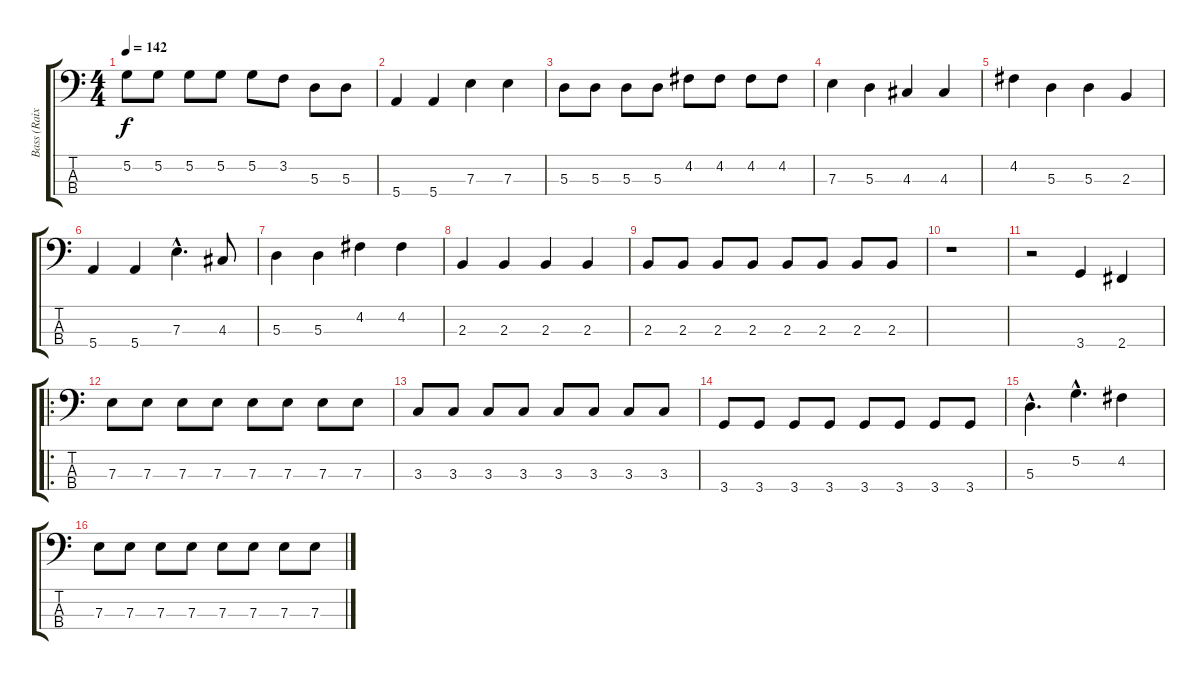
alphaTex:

\track ("Bass (Raixx)" "Bass (Raix") {instrument electricbassfinger}
\staff {score tabs}
\tuning (G2 D2 A1 E1) {hide}
\ts (4 4)
\tempo 142
\clef f4
\ks c
5.2.8{dy f} 5.2.8 5.2.8 5.2.8 5.2.8 3.2.8 5.3.8 5.3.8 |
5.4.4 5.4.4 7.3.4 7.3.4 |
5.3.8 5.3.8 5.3.8 5.3.8 4.2.8 4.2.8 4.2.8 4.2.8 |
7.3.4 5.3.4 4.3.4 4.3.4 |
4.2.4 5.3.4 5.3.4 2.3.4 |
5.4.4 5.4.4 7.3{hac}.4{d} 4.3.8 |
5.3.4 5.3.4 4.2.4 4.2.4 |
2.3.4 2.3.4 2.3.4 2.3.4 |
2.3.8 2.3.8 2.3.8 2.3.8 2.3.8 2.3.8 2.3.8 2.3.8 |
r.1 |
r.2 3.4.4 2.4.4 |
\ro
7.3.8 7.3.8 7.3.8 7.3.8 7.3.8 7.3.8 7.3.8 7.3.8 |
3.3.8 3.3.8 3.3.8 3.3.8 3.3.8 3.3.8 3.3.8 3.3.8 |
3.4.8 3.4.8 3.4.8 3.4.8 3.4.8 3.4.8 3.4.8 3.4.8 |
5.3{hac}.4{d} 5.2{hac}.4{d} 4.2.4 |
7.3.8 7.3.8 7.3.8 7.3.8 7.3.8 7.3.8 7.3.8 7.3.8
